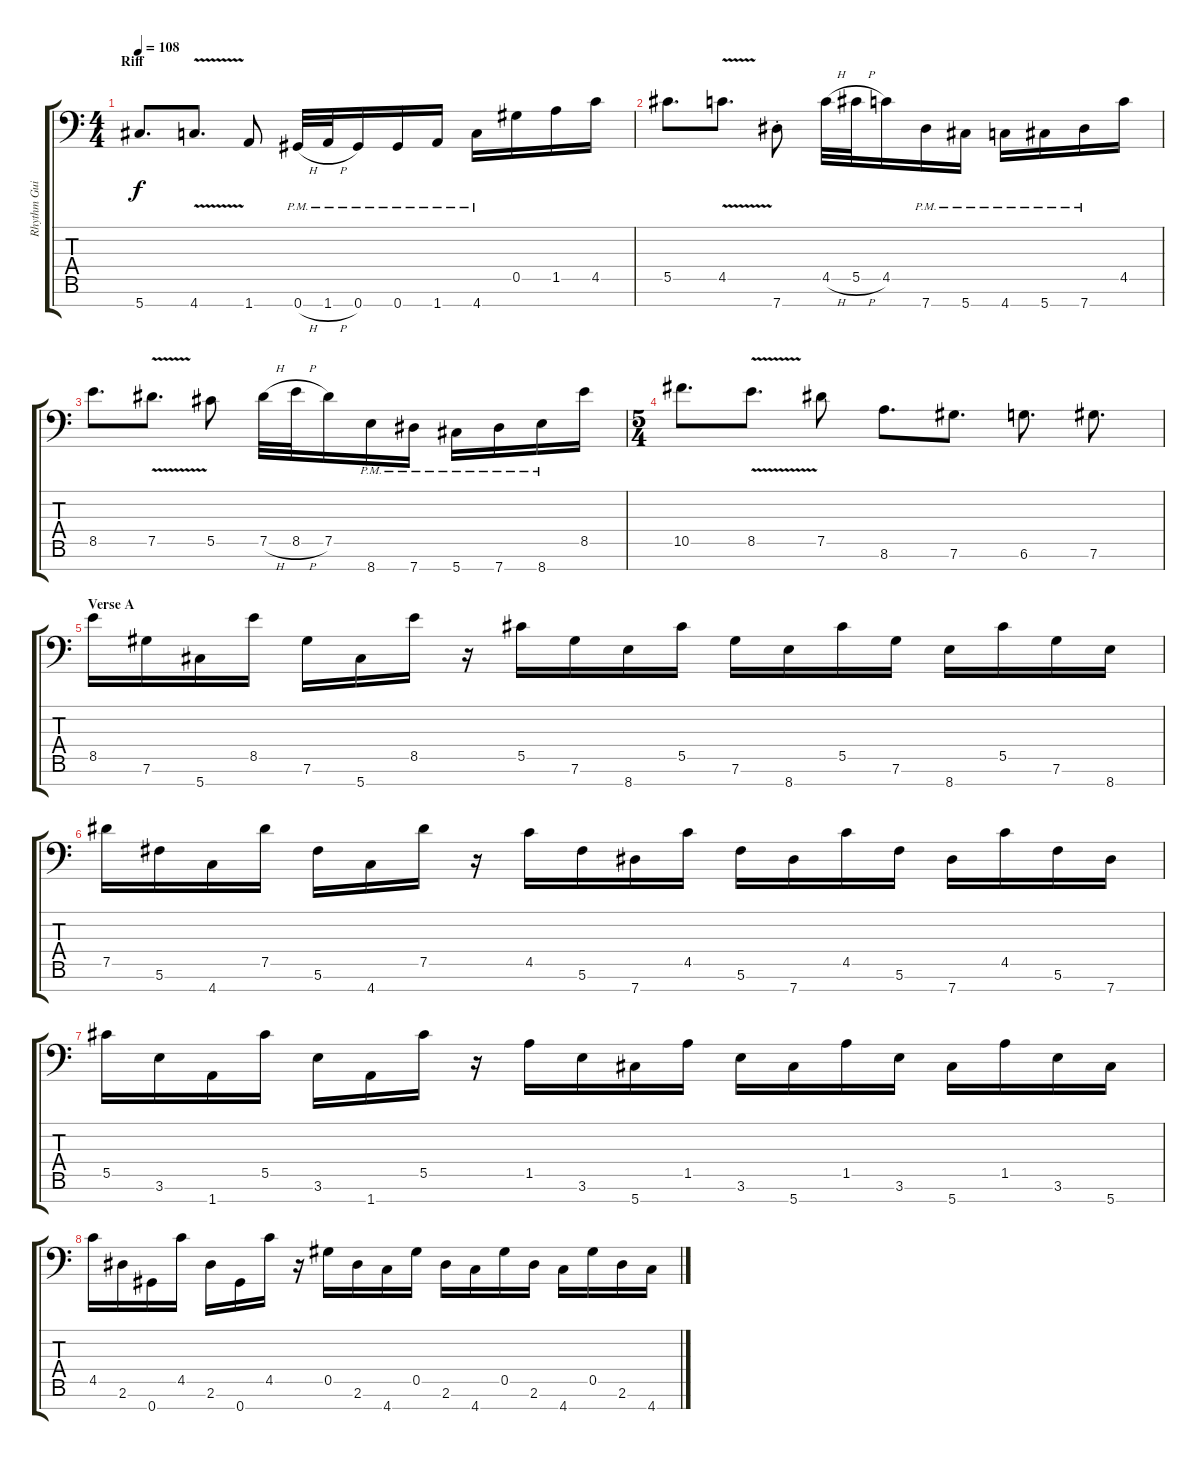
\track ("Rhythm Guitar" "Rhythm Gui") {instrument distortionguitar}
\staff {score tabs}
\tuning (Eb4 Bb3 Gb3 Db3 Ab2 Db2 Ab1) {hide}
\ts (4 4)
\section ("" "Riff")
\tempo 108
\clef f4
\ks c
5.7.8{d dy f} 4.7{v}.8{d} 1.7.8 0.7{h pm}.32 1.7{h pm}.32 0.7{pm}.16 0.7{pm}.16 1.7{pm}.16 4.7{pm}.16 0.5.16 1.5.16 4.5.16 |
5.5.8{d} 4.5{v}.8{d} 7.7{st}.8 4.5{h}.32 5.5{h}.32 4.5.16 7.7{pm}.16 5.7{pm}.16 4.7{pm}.16 5.7{pm}.16 7.7{pm}.16 4.5.16 |
8.5.8{d} 7.5{v}.8{d} 5.5.8 7.5{h}.32 8.5{h}.32 7.5.16 8.7{pm}.16 7.7{pm}.16 5.7{pm}.16 7.7{pm}.16 8.7{pm}.16 8.5.16 |
\ts (5 4)
10.5.8{d} 8.5{v}.8{d} 7.5.8 8.6.8{d} 7.6.8{d} 6.6.8{d} 7.6.8{d} |
\section ("" "Verse A")
8.5.16 7.6.16 5.7.16 8.5.16 7.6.16 5.7.16 8.5.16 r.16 5.5.16 7.6.16 8.7.16 5.5.16 7.6.16 8.7.16 5.5.16 7.6.16 8.7.16 5.5.16 7.6.16 8.7.16 |
7.5.16 5.6.16 4.7.16 7.5.16 5.6.16 4.7.16 7.5.16 r.16 4.5.16 5.6.16 7.7.16 4.5.16 5.6.16 7.7.16 4.5.16 5.6.16 7.7.16 4.5.16 5.6.16 7.7.16 |
5.5.16 3.6.16 1.7.16 5.5.16 3.6.16 1.7.16 5.5.16 r.16 1.5.16 3.6.16 5.7.16 1.5.16 3.6.16 5.7.16 1.5.16 3.6.16 5.7.16 1.5.16 3.6.16 5.7.16 |
4.5.16 2.6.16 0.7.16 4.5.16 2.6.16 0.7.16 4.5.16 r.16 0.5.16 2.6.16 4.7.16 0.5.16 2.6.16 4.7.16 0.5.16 2.6.16 4.7.16 0.5.16 2.6.16 4.7.16
